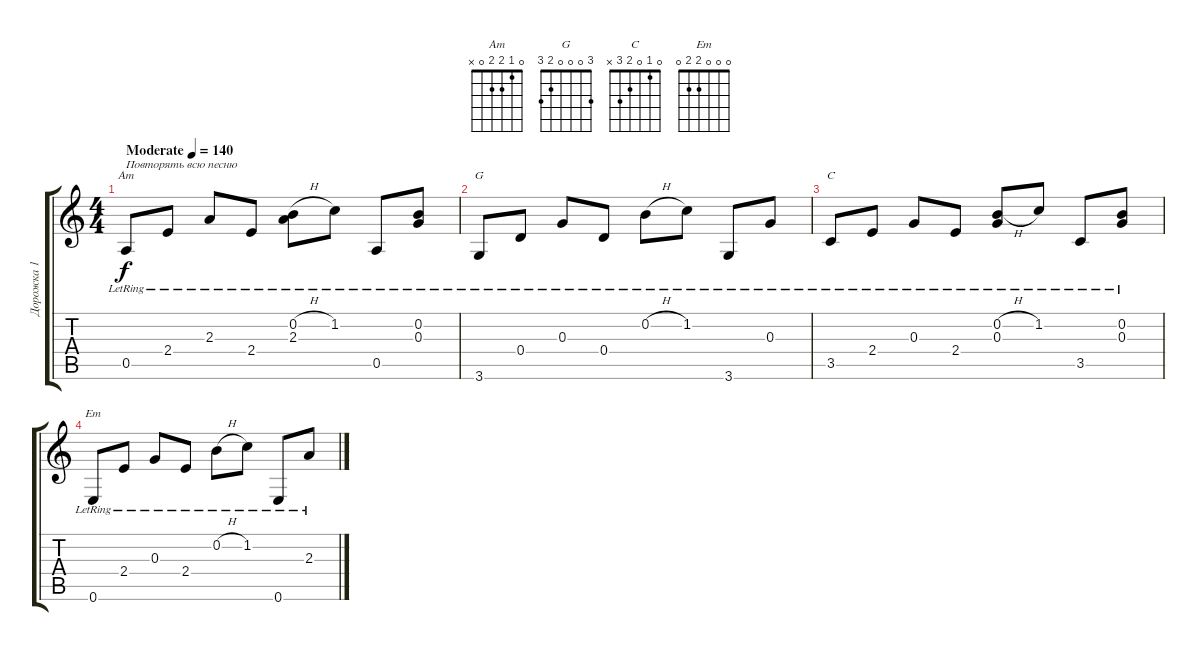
\track ("Дорожка 1" "Дорожка 1") {instrument acousticguitarsteel}
\staff {score tabs}
\tuning (E4 B3 G3 D3 A2 E2) {hide}
\chord ("Am" 0 1 2 2 0 x)
\chord ("G" 3 0 0 0 2 3)
\chord ("C" 0 1 0 2 3 x)
\chord ("Em" 0 0 0 2 2 0)
\ts (4 4)
\tempo (140 "Moderate")
\clef g2
\ks c
0.5{lr}.8{ch "Am" txt "Повторять всю песню" dy f instrument acousticguitarsteel} 2.4{lr}.8 2.3{lr}.8 2.4{lr}.8 (0.2{h lr} 2.3{lr}).8 1.2{lr}.8 0.5{lr}.8 (0.2{lr} 0.3{lr}).8 |
3.6{lr}.8{ch "G"} 0.4{lr}.8 0.3{lr}.8 0.4{lr}.8 0.2{h lr}.8 1.2{lr}.8 3.6{lr}.8 0.3{lr}.8 |
3.5{lr}.8{ch "C"} 2.4{lr}.8 0.3{lr}.8 2.4{lr}.8 (0.2{h lr} 0.3{lr}).8 1.2{lr}.8 3.5{lr}.8 (0.2{lr} 0.3{lr}).8 |
0.6{lr}.8{ch "Em"} 2.4{lr}.8 0.3{lr}.8 2.4{lr}.8 0.2{h lr}.8 1.2{lr}.8 0.6{lr}.8 2.3{lr}.8
